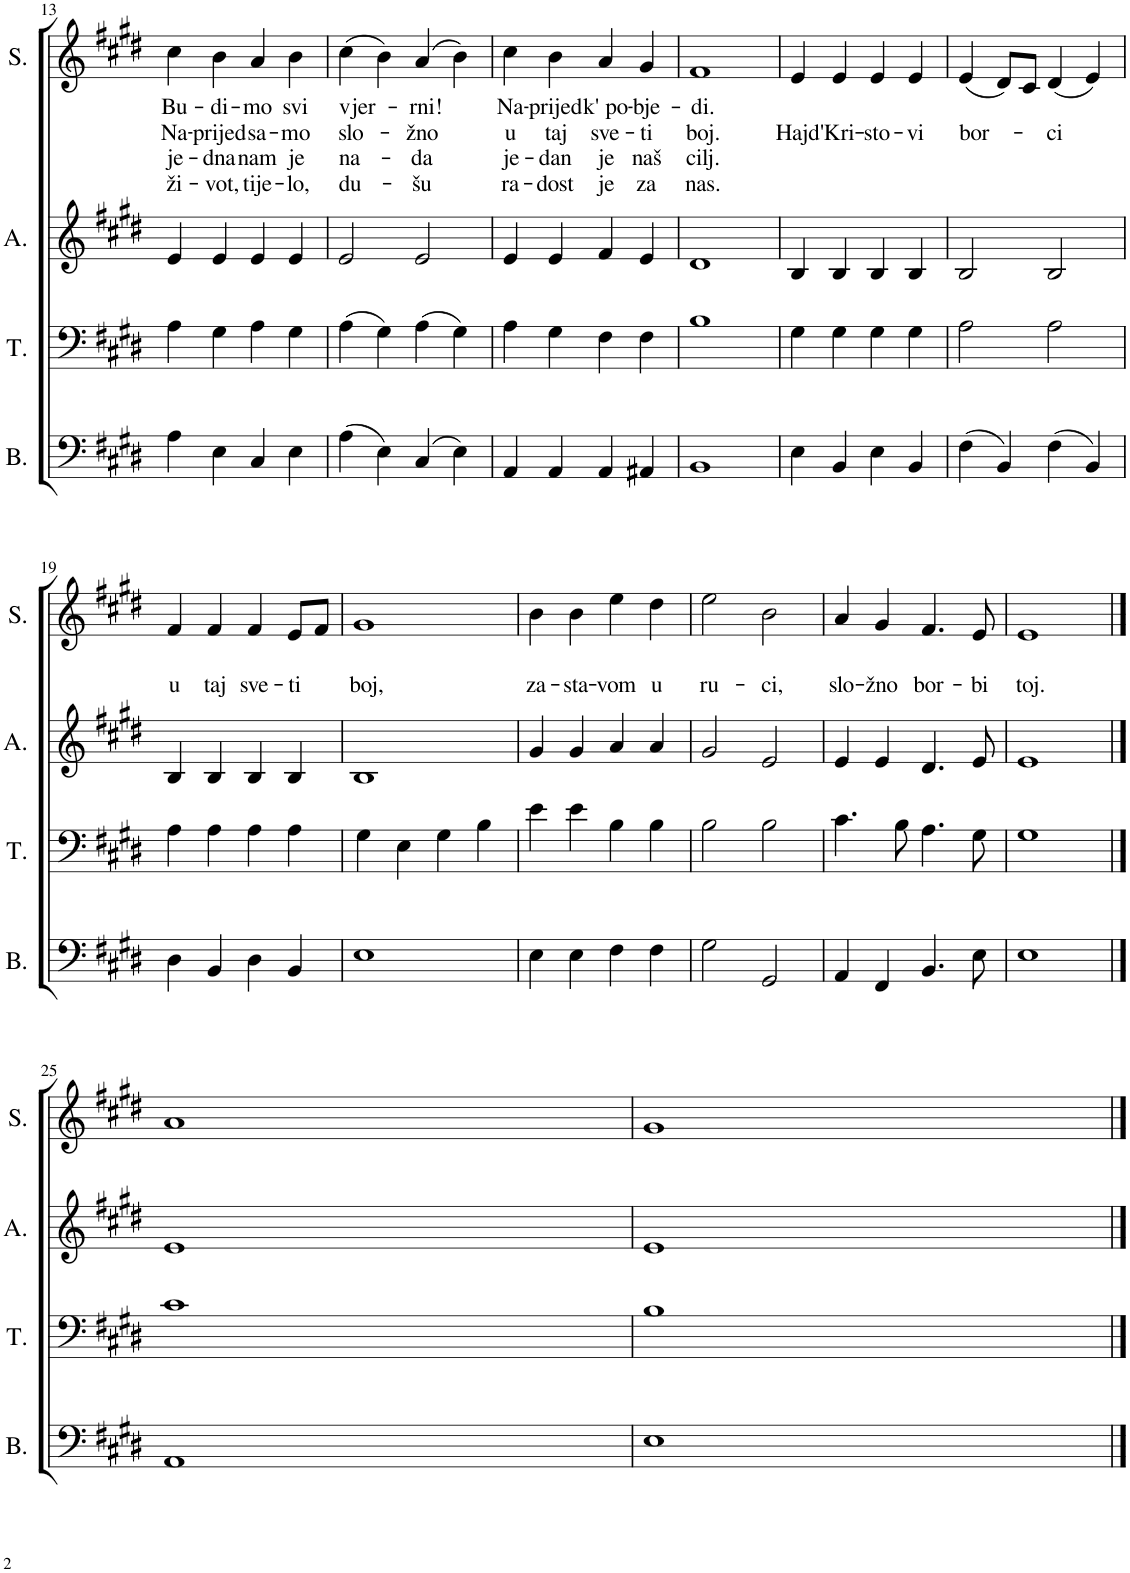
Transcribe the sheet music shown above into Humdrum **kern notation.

**kern	**kern	**kern	**kern	**text	**text	**text	**text
*part4	*part3	*part2	*part1	*part1	*part1	*part1	*part1
*staff4	*staff3	*staff2	*staff1	*staff1	*staff1	*staff1	*staff1
*I"Bass	*I"Tenor	*I"Alto	*I"Soprano	*	*	*	*
*I'B.	*I'T.	*I'A.	*I'S.	*	*	*	*
!!LO:PB:g=z
*clefF4	*clefF4	*clefG2	*clefG2	*	*	*	*
*k[f#c#g#d#]	*k[f#c#g#d#]	*k[f#c#g#d#]	*k[f#c#g#d#]	*	*	*	*
*M4/4	*M4/4	*M4/4	*M4/4	*	*	*	*
*met(c)	*met(c)	*met(c)	*met(c)	*	*	*	*
=13	=13	=13	=13	=13	=13	=13	=13
!	!	!	!	!LO:LY:b	!LO:LY:b	!LO:LY:b	!LO:LY:b
4A\	4A\	4e/	4cc#\	Bu-	Na-	je-	ži-
!	!	!	!	!LO:LY:b	!LO:LY:b	!LO:LY:b	!LO:LY:b
4E\	4G#\	4e/	4b\	-di-	-prijed	-dna	-vot,
!	!	!	!	!LO:LY:b	!LO:LY:b	!LO:LY:b	!LO:LY:b
4C#/	4A\	4e/	4a/	-mo	sa-	nam	tije-
!	!	!	!	!LO:LY:b	!LO:LY:b	!LO:LY:b	!LO:LY:b
4E\	4G#\	4e/	4b\	svi	-mo	je	-lo,
=14	=14	=14	=14	=14	=14	=14	=14
!	!	!	!	!LO:LY:b	!LO:LY:b	!LO:LY:b	!LO:LY:b
(4A\	(4A\	2e/	(4cc#\	vjer-	slo-	na-	du-
4E\)	4G#\)	.	4b\)	.	.	.	.
!	!	!	!	!LO:LY:b	!LO:LY:b	!LO:LY:b	!LO:LY:b
(4C#/	(4A\	2e/	(4a/	-rni!	-žno	-da	-šu
4E\)	4G#\)	.	4b\)	.	.	.	.
=15	=15	=15	=15	=15	=15	=15	=15
!	!	!	!	!LO:LY:b	!LO:LY:b	!LO:LY:b	!LO:LY:b
4AA/	4A\	4e/	4cc#\	Na-	u	je-	ra-
!	!	!	!	!LO:LY:b	!LO:LY:b	!LO:LY:b	!LO:LY:b
4AA/	4G#\	4e/	4b\	-prijed	taj	-dan	-dost
!	!	!	!	!LO:LY:b	!LO:LY:b	!LO:LY:b	!LO:LY:b
4AA/	4F#\	4f#/	4a/	k' po-	sve-	je	je
!	!	!	!	!LO:LY:b	!LO:LY:b	!LO:LY:b	!LO:LY:b
4AA#X/	4F#\	4e/	4g#/	-bje-	-ti	naš	za
=16	=16	=16	=16	=16	=16	=16	=16
!	!	!	!	!LO:LY:b	!LO:LY:b	!LO:LY:b	!LO:LY:b
1BB	1B	1d#	1f#	-di.	boj.	cilj.	nas.
=17	=17	=17	=17	=17	=17	=17	=17
!	!	!	!	!	!LO:LY:b	!	!
4E\	4G#\	4B/	4e/	.	Hajd'	.	.
!	!	!	!	!	!LO:LY:b	!	!
4BB/	4G#\	4B/	4e/	.	Kri-	.	.
!	!	!	!	!	!LO:LY:b	!	!
4E\	4G#\	4B/	4e/	.	-sto-	.	.
!	!	!	!	!	!LO:LY:b	!	!
4BB/	4G#\	4B/	4e/	.	-vi	.	.
=18	=18	=18	=18	=18	=18	=18	=18
!	!	!	!	!	!LO:LY:b	!	!
(4F#\	2A\	2B/	(4e/	.	bor-	.	.
4BB/)	.	.	8d#/L)	.	.	.	.
.	.	.	8c#/J	.	.	.	.
!	!	!	!	!	!LO:LY:b	!	!
(4F#\	2A\	2B/	(4d#/	.	-ci	.	.
4BB/)	.	.	4e/)	.	.	.	.
!!LO:LB:g=z
=19	=19	=19	=19	=19	=19	=19	=19
!	!	!	!	!	!LO:LY:b	!	!
4D#\	4A\	4B/	4f#/	.	u	.	.
!	!	!	!	!	!LO:LY:b	!	!
4BB/	4A\	4B/	4f#/	.	taj	.	.
!	!	!	!	!	!LO:LY:b	!	!
4D#\	4A\	4B/	4f#/	.	sve-	.	.
!	!	!	!	!	!LO:LY:b	!	!
4BB/	4A\	4B/	8e/L	.	-ti	.	.
.	.	.	8f#/J	.	.	.	.
=20	=20	=20	=20	=20	=20	=20	=20
!	!	!	!	!	!LO:LY:b	!	!
1E	4G#\	1B	1g#	.	boj,	.	.
.	4E\	.	.	.	.	.	.
.	4G#\	.	.	.	.	.	.
.	4B\	.	.	.	.	.	.
=21	=21	=21	=21	=21	=21	=21	=21
!	!	!	!	!	!LO:LY:b	!	!
4E\	4e\	4g#/	4b\	.	za-	.	.
!	!	!	!	!	!LO:LY:b	!	!
4E\	4e\	4g#/	4b\	.	-sta-	.	.
!	!	!	!	!	!LO:LY:b	!	!
4F#\	4B\	4a/	4ee\	.	-vom	.	.
!	!	!	!	!	!LO:LY:b	!	!
4F#\	4B\	4a/	4dd#\	.	u	.	.
=22	=22	=22	=22	=22	=22	=22	=22
!	!	!	!	!	!LO:LY:b	!	!
2G#\	2B\	2g#/	2ee\	.	ru-	.	.
!	!	!	!	!	!LO:LY:b	!	!
2GG#/	2B\	2e/	2b\	.	-ci,	.	.
=23	=23	=23	=23	=23	=23	=23	=23
!	!	!	!	!	!LO:LY:b	!	!
4AA/	4.c#\	4e/	4a/	.	slo-	.	.
!	!	!	!	!	!LO:LY:b	!	!
4FF#/	.	4e/	4g#/	.	-žno	.	.
.	8B\	.	.	.	.	.	.
!	!	!	!	!	!LO:LY:b	!	!
4.BB/	4.A\	4.d#/	4.f#/	.	bor-	.	.
!	!	!	!	!	!LO:LY:b	!	!
8E\	8G#\	8e/	8e/	.	-bi	.	.
=24	=24	=24	=24	=24	=24	=24	=24
!	!	!	!	!	!LO:LY:b	!	!
1E	1G#	1e	1e	.	toj.	.	.
!!LO:LB:g=z
==25	==25	==25	==25	==25	==25	==25	==25
1AA	1c#	1e	1a	.	.	.	.
=26	=26	=26	=26	=26	=26	=26	=26
1E	1B	1e	1g#	.	.	.	.
==	==	==	==	==	==	==	==
*-	*-	*-	*-	*-	*-	*-	*-
